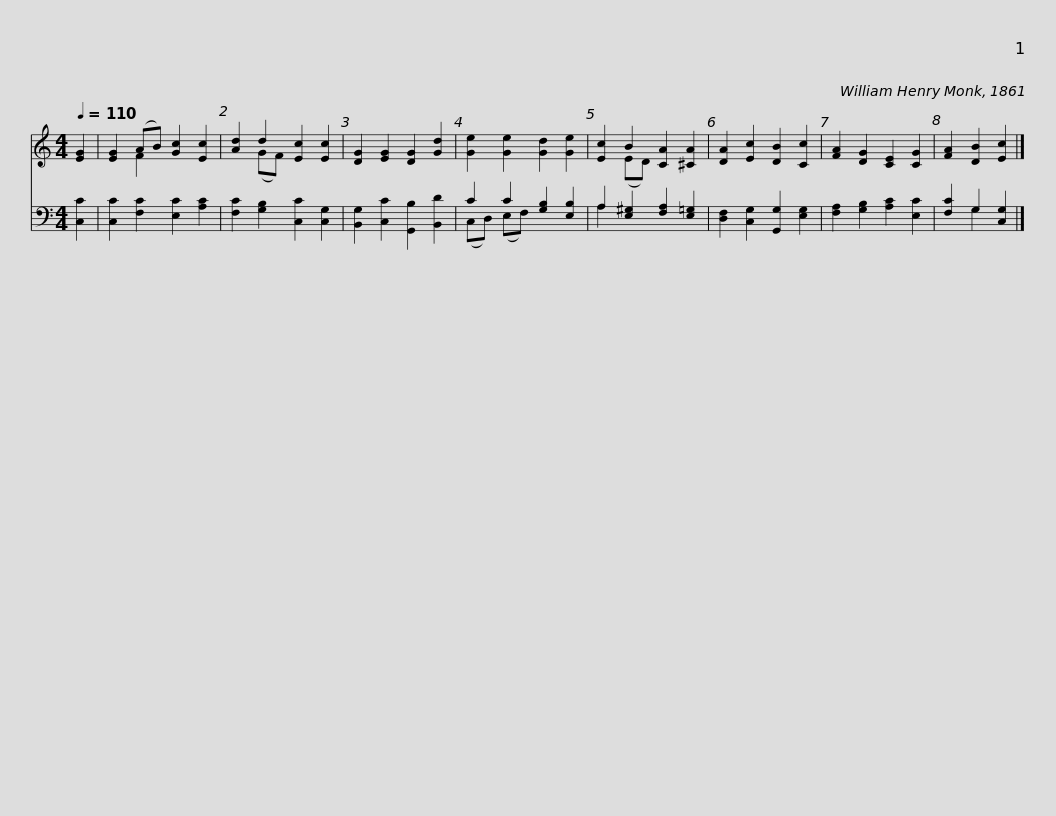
X:1
%%score ( 1 2 ) ( 3 4 )
L:1/8
Q:1/4=110
M:4/4
I:linebreak $
K:C
V:1 treble
V:2 treble
V:3 bass
V:4 bass
V:1
 [EG]2 | [EG]2 (AB) [Gc]2 [Ec]2 | [Ad]2 d2 [Ec]2 [Ec]2 | [DG]2 [EG]2 [DG]2 [Gd]2 | [Ge]2 [Ge]2 [Gd]2 [Ge]2 | %5
 [Ec]2 B2 [CA]2 [^CA]2 | [DA]2 [Ec]2 [DB]2 [Cc]2 | [FA]2 [DG]2 [CE]2 [CG]2 | [FA]2 [DB]2 [Ec]2 |] %9
V:2
 x2 | x2 F2 x4 | x2 (GF) x4 | x8 | x8 | %5
 x2 (ED) x4 | x8 | x8 | x6 |] %9
V:3
 [C,C]2 | [C,C]2 [F,C]2 [E,C]2 [A,C]2 | [F,C]2 [G,B,]2 [C,C]2 [C,G,]2 | [B,,G,]2 [C,C]2 [G,,B,]2 [B,,D]2 | C2 C2 [G,B,]2 [E,B,]2 | %5
 A,2 [E,^G,]2 [F,A,]2 [E,=G,]2 | [D,F,]2 [C,G,]2 [G,,G,]2 [E,G,]2 | [F,A,]2 [G,B,]2 [A,C]2 [E,C]2 | [F,C]2 G,2 [C,G,]2 |] %9
V:4
 x2 | x8 | x8 | x8 | (C,D,) (E,F,) x4 | %5
 A,2 x6 | x8 | x8 | x2 G,2 x2 |] %9
